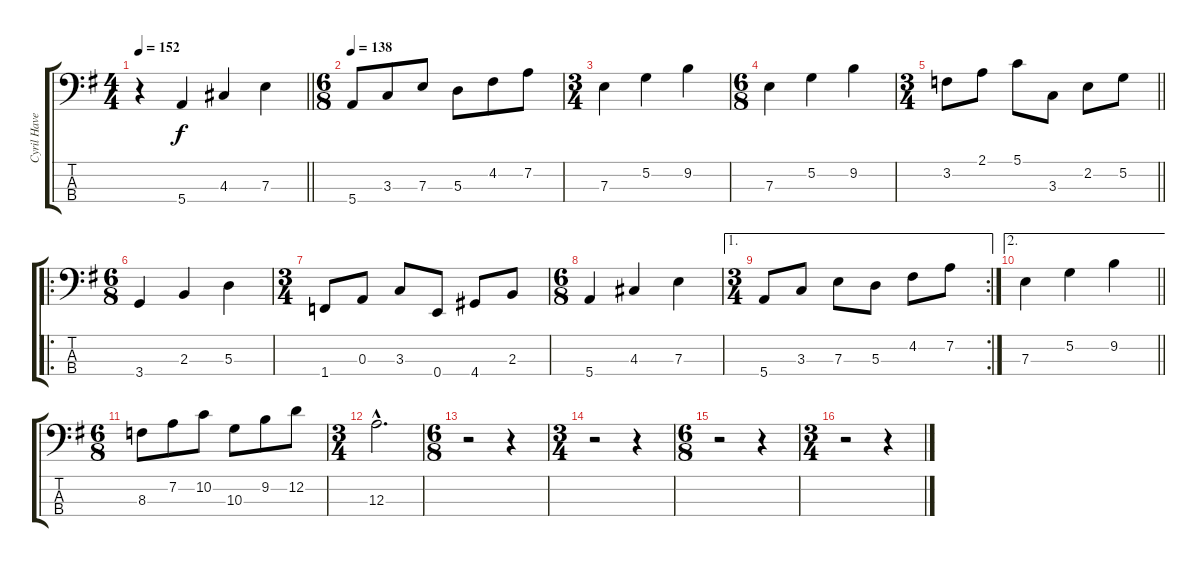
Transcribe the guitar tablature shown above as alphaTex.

\track ("Cyril Havermans Bass Guitar" "Cyril Have") {instrument electricbassfinger}
\staff {score tabs}
\tuning (G2 D2 A1 E1) {hide}
\ts (4 4)
\tempo 152
\clef f4
\barLineRight lightlight
\ks g
r.4{dy f} 5.4.4 4.3.4 7.3.4 |
\ts (6 8)
\tempo 138
5.4.8 3.3.8 7.3.8 5.3.8 4.2.8 7.2.8 |
\ts (3 4)
7.3.4 5.2.4 9.2.4 |
\ts (6 8)
7.3.4 5.2.4 9.2.4 |
\ts (3 4)
\barLineRight lightlight
3.2.8 2.1.8 5.1.8 3.3.8 2.2.8 5.2.8 |
\ro
\ts (6 8)
3.4.4 2.3.4 5.3.4 |
\ts (3 4)
1.4.8 0.3.8 3.3.8 0.4.8 4.4.8 2.3.8 |
\ts (6 8)
5.4.4 4.3.4 7.3.4 |
\ae 1
\rc 2
\ts (3 4)
5.4.8 3.3.8 7.3.8 5.3.8 4.2.8 7.2.8 |
\ae 2
\barLineRight lightlight
7.3.4 5.2.4 9.2.4 |
\ts (6 8)
8.3.8 7.2.8 10.2.8 10.3.8 9.2.8 12.2.8 |
\ts (3 4)
12.3{hac}.2{d} |
\ts (6 8)
r.2 r.4 |
\ts (3 4)
r.2 r.4 |
\ts (6 8)
r.2 r.4 |
\ts (3 4)
r.2 r.4
